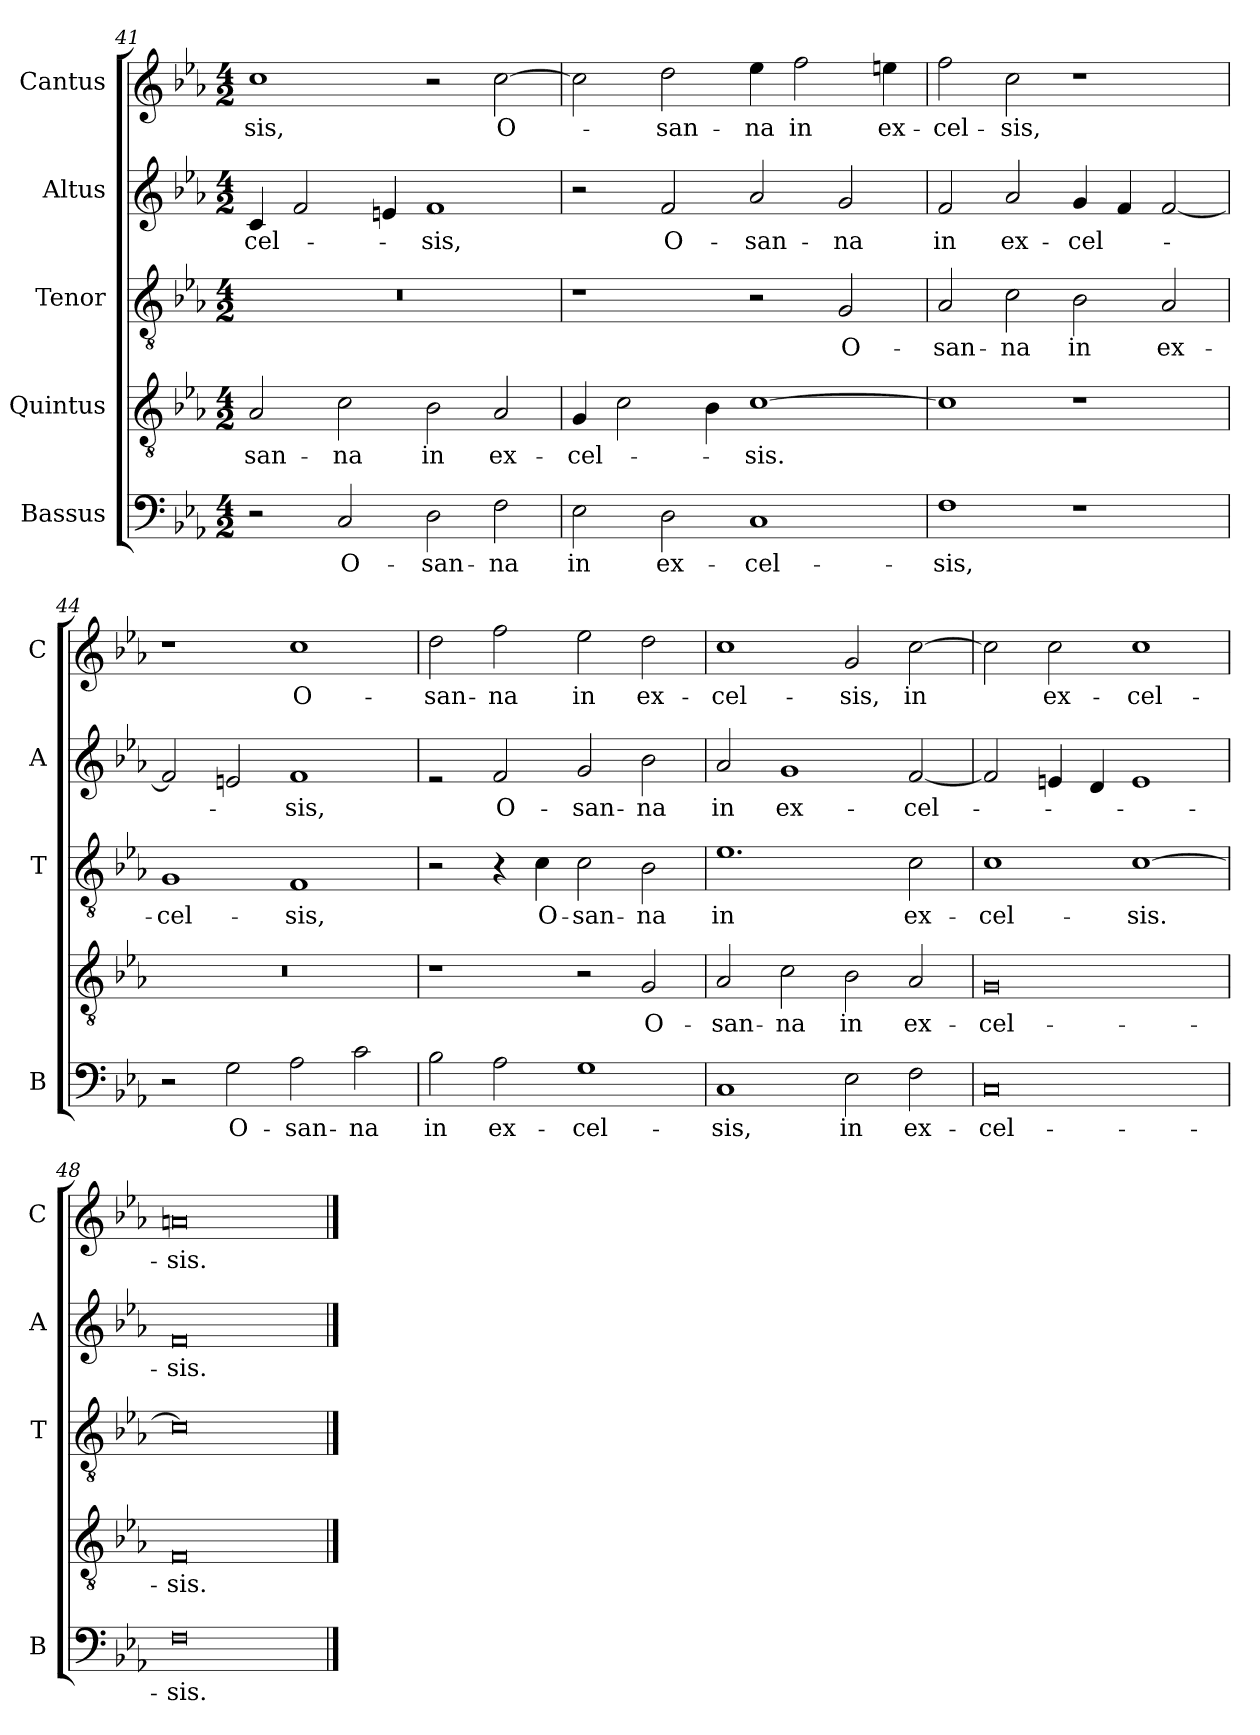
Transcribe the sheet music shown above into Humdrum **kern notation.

**kern	**text	**kern	**text	**kern	**text	**kern	**text	**kern	**text
*part5	*part5	*part4	*part4	*part3	*part3	*part2	*part2	*part1	*part1
*staff5	*staff5	*staff4	*staff4	*staff3	*staff3	*staff2	*staff2	*staff1	*staff1
*I"Bassus	*	*I"Quintus	*	*I"Tenor	*	*I"Altus	*	*I"Cantus	*
*I'B	*	*	*	*I'T	*	*I'A	*	*I'C	*
*clefF4	*	*clefGv2	*	*clefGv2	*	*clefG2	*	*clefG2	*
*k[b-e-a-]	*	*k[b-e-a-]	*	*k[b-e-a-]	*	*k[b-e-a-]	*	*k[b-e-a-]	*
*E-:	*	*E-:	*	*E-:	*	*E-:	*	*E-:	*
*M4/2	*	*M4/2	*	*M4/2	*	*M4/2	*	*M4/2	*
=41	=41	=41	=41	=41	=41	=41	=41	=41	=41
!	!	!	!LO:LY:b	!	!	!	!LO:LY:b	!	!LO:LY:b
2r	.	2A-/	-san-	0r	.	4c/	-cel-	1cc	-sis,
.	.	.	.	.	.	2f/	.	.	.
!	!LO:LY:b	!	!LO:LY:b	!	!	!	!	!	!
2C/	O-	2c\	-na	.	.	.	.	.	.
.	.	.	.	.	.	4en/	.	.	.
!	!LO:LY:b	!	!LO:LY:b	!	!	!	!LO:LY:b	!	!
2D\	-san-	2B-\	in	.	.	1f	-sis,	2r	.
!	!LO:LY:b	!	!LO:LY:b	!	!	!	!	!	!LO:LY:b
2F\	-na	2A-/	ex-	.	.	.	.	[2cc\	O-
=42	=42	=42	=42	=42	=42	=42	=42	=42	=42
!	!LO:LY:b	!	!LO:LY:b	!	!	!	!	!	!
2E-\	in	4G/	-cel-	1r	.	2r	.	2cc\]	.
.	.	2c\	.	.	.	.	.	.	.
!	!LO:LY:b	!	!	!	!	!	!LO:LY:b	!	!LO:LY:b
2D\	ex-	.	.	.	.	2f/	O-	2dd\	-san-
.	.	4B-\	.	.	.	.	.	.	.
!	!LO:LY:b	!	!LO:LY:b	!	!	!	!LO:LY:b	!	!LO:LY:b
1C	-cel-	[1c	-sis.	2r	.	2a-/	-san-	4ee-\	-na
!	!	!	!	!	!	!	!	!	!LO:LY:b
.	.	.	.	.	.	.	.	2ff\	in
!	!	!	!	!	!LO:LY:b	!	!LO:LY:b	!	!
.	.	.	.	2G/	O-	2g/	-na	.	.
!	!	!	!	!	!	!	!	!	!LO:LY:b
.	.	.	.	.	.	.	.	4een\	ex-
!!LO:LB:g=z
=43	=43	=43	=43	=43	=43	=43	=43	=43	=43
!	!LO:LY:b	!	!	!	!LO:LY:b	!	!LO:LY:b	!	!LO:LY:b
1F	-sis,	1c]	.	2A-/	-san-	2f/	in	2ff\	-cel-
!	!	!	!	!	!LO:LY:b	!	!LO:LY:b	!	!LO:LY:b
.	.	.	.	2c\	-na	2a-/	ex-	2cc\	-sis,
!	!	!	!	!	!LO:LY:b	!	!LO:LY:b	!	!
1r	.	1r	.	2B-\	in	4g/	-cel-	1r	.
.	.	.	.	.	.	4f/	.	.	.
!	!	!	!	!	!LO:LY:b	!	!	!	!
.	.	.	.	2A-/	ex-	[2f/	.	.	.
=44	=44	=44	=44	=44	=44	=44	=44	=44	=44
!	!	!	!	!	!LO:LY:b	!	!	!	!
2r	.	0r	.	1G	-cel-	2f/]	.	1r	.
!	!LO:LY:b	!	!	!	!	!	!	!	!
2G\	O-	.	.	.	.	2en/	.	.	.
!	!LO:LY:b	!	!	!	!LO:LY:b	!	!LO:LY:b	!	!LO:LY:b
2A-\	-san-	.	.	1F	-sis,	1f	-sis,	1cc	O-
!	!LO:LY:b	!	!	!	!	!	!	!	!
2c\	-na	.	.	.	.	.	.	.	.
=45	=45	=45	=45	=45	=45	=45	=45	=45	=45
!	!LO:LY:b	!	!	!	!	!	!	!	!LO:LY:b
2B-\	in	1r	.	2r	.	2re	.	2dd\	-san-
!	!LO:LY:b	!	!	!	!	!	!LO:LY:b	!	!LO:LY:b
2A-\	ex-	.	.	4r	.	2f/	O-	2ff\	-na
!	!	!	!	!	!LO:LY:b	!	!	!	!
.	.	.	.	4c\	O-	.	.	.	.
!	!LO:LY:b	!	!	!	!LO:LY:b	!	!LO:LY:b	!	!LO:LY:b
1G	-cel-	2r	.	2c\	-san-	2g/	-san-	2ee-\	in
!	!	!	!LO:LY:b	!	!LO:LY:b	!	!LO:LY:b	!	!LO:LY:b
.	.	2G/	O-	2B-\	-na	2b-\	-na	2dd\	ex-
!!LO:LB:g=z
=46	=46	=46	=46	=46	=46	=46	=46	=46	=46
!	!LO:LY:b	!	!LO:LY:b	!	!LO:LY:b	!	!LO:LY:b	!	!LO:LY:b
1C	-sis,	2A-/	-san-	1.e-	in	2a-/	in	1cc	-cel-
!	!	!	!LO:LY:b	!	!	!	!LO:LY:b	!	!
.	.	2c\	-na	.	.	1g	ex-	.	.
!	!LO:LY:b	!	!LO:LY:b	!	!	!	!	!	!LO:LY:b
2E-\	in	2B-\	in	.	.	.	.	2g/	-sis,
!	!LO:LY:b	!	!LO:LY:b	!	!LO:LY:b	!	!LO:LY:b	!	!LO:LY:b
2F\	ex-	2A-/	ex-	2c\	ex-	[2f/	-cel-	[2cc\	in
=47	=47	=47	=47	=47	=47	=47	=47	=47	=47
!	!LO:LY:b	!	!LO:LY:b	!	!LO:LY:b	!	!	!	!
0C	-cel-	0G	-cel-	1c	-cel-	2f/]	.	2cc\]	.
!	!	!	!	!	!	!	!	!	!LO:LY:b
.	.	.	.	.	.	4en/	.	2cc\	ex-
.	.	.	.	.	.	4d/	.	.	.
!	!	!	!	!	!LO:LY:b	!	!	!	!LO:LY:b
.	.	.	.	[1c	-sis.	1e	.	1cc	-cel-
=48	=48	=48	=48	=48	=48	=48	=48	=48	=48
!	!LO:LY:b	!	!LO:LY:b	!	!	!	!LO:LY:b	!	!LO:LY:b
0F	-sis.	0F	-sis.	0c]	.	0f	-sis.	0an	-sis.
==	==	==	==	==	==	==	==	==	==
*-	*-	*-	*-	*-	*-	*-	*-	*-	*-
